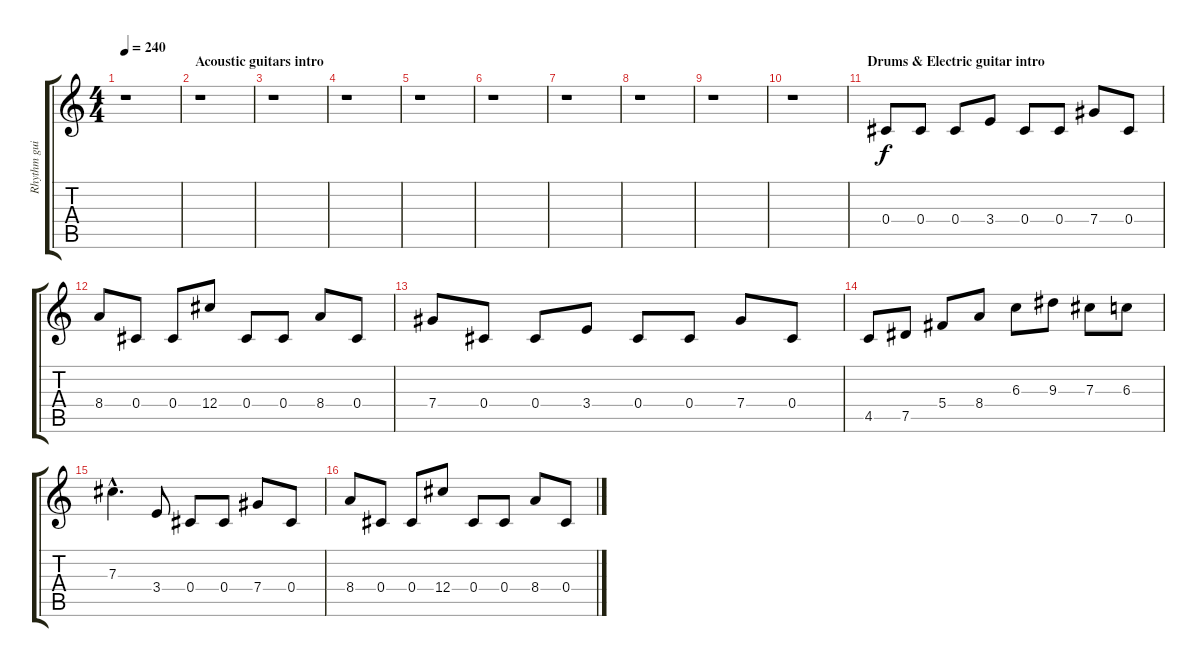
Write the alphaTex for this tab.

\track ("Rhythm guitar" "Rhythm gui") {instrument distortionguitar}
\staff {score tabs}
\tuning (Eb4 Bb3 Gb3 Db3 Ab2 Eb2) {hide}
\ts (4 4)
\tempo 240
\clef g2
\ks c
r.1{dy f instrument distortionguitar} |
\section ("" "Acoustic guitars intro")
r.1 |
r.1 |
r.1 |
r.1 |
r.1 |
r.1 |
r.1 |
r.1 |
r.1 |
\section ("" "Drums & Electric guitar intro")
0.4.8 0.4.8 0.4.8 3.4.8 0.4.8 0.4.8 7.4.8 0.4.8 |
8.4.8 0.4.8 0.4.8 12.4.8 0.4.8 0.4.8 8.4.8 0.4.8 |
7.4.8 0.4.8 0.4.8 3.4.8 0.4.8 0.4.8 7.4.8 0.4.8 |
4.5.8 7.5.8 5.4.8 8.4.8 6.3.8 9.3.8 7.3.8 6.3.8 |
7.3{hac}.4{d} 3.4.8 0.4.8 0.4.8 7.4.8 0.4.8 |
8.4.8 0.4.8 0.4.8 12.4.8 0.4.8 0.4.8 8.4.8 0.4.8
